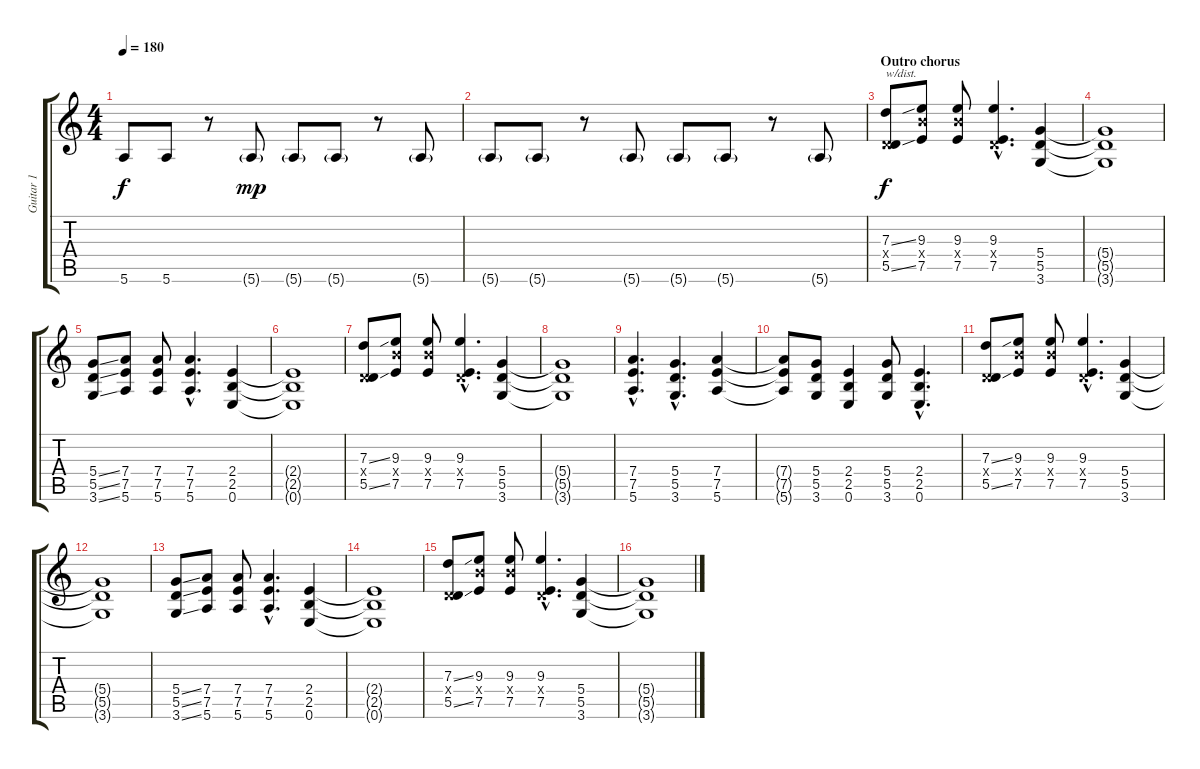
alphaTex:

\track ("Guitar 1" "Guitar 1") {instrument overdrivenguitar}
\staff {score tabs}
\tuning (E4 B3 G3 D3 A2 E2) {hide}
\ts (4 4)
\tempo 180
\clef g2
\ks c
5.6.8{dy f} 5.6.8 r.8 5.6{g}.8{dy mp} 5.6{g}.8 5.6{g}.8 r.8 5.6{g}.8 |
5.6{g}.8 5.6{g}.8 r.8 5.6{g}.8 5.6{g}.8 5.6{g}.8 r.8 5.6{g}.8 |
\section ("" "Outro chorus")
(7.3{ss} 0.4{x} 5.5{ss}).8{txt "w/dist." dy f instrument distortionguitar} (9.3 9.4{x} 7.5).8 (9.3 9.4{x} 7.5).8 (9.3{hac} 0.4{hac x} 7.5{hac}).4{d} (5.4 5.5 3.6).4 |
(5.4{t} 5.5{t} 3.6{t}).1 |
(5.4{ss} 5.5{ss} 3.6{ss}).8 (7.4 7.5 5.6).8 (7.4 7.5 5.6).8 (7.4{hac} 7.5{hac} 5.6{hac}).4{d} (2.4 2.5 0.6).4 |
(2.4{t} 2.5{t} 0.6{t}).1 |
(7.3{ss} 0.4{x} 5.5{ss}).8 (9.3 9.4{x} 7.5).8 (9.3 9.4{x} 7.5).8 (9.3{hac} 0.4{hac x} 7.5{hac}).4{d} (5.4 5.5 3.6).4 |
(5.4{t} 5.5{t} 3.6{t}).1 |
(7.4{hac} 7.5{hac} 5.6{hac}).4{d} (5.4{hac} 5.5{hac} 3.6{hac}).4{d} (7.4 7.5 5.6).4 |
(7.4{t} 7.5{t} 5.6{t}).8 (5.4 5.5 3.6).8 (2.4 2.5 0.6).4 (5.4 5.5 3.6).8 (2.4{hac} 2.5{hac} 0.6{hac}).4{d} |
(7.3{ss} 0.4{x} 5.5{ss}).8 (9.3 9.4{x} 7.5).8 (9.3 9.4{x} 7.5).8 (9.3{hac} 0.4{hac x} 7.5{hac}).4{d} (5.4 5.5 3.6).4 |
(5.4{t} 5.5{t} 3.6{t}).1 |
(5.4{ss} 5.5{ss} 3.6{ss}).8 (7.4 7.5 5.6).8 (7.4 7.5 5.6).8 (7.4{hac} 7.5{hac} 5.6{hac}).4{d} (2.4 2.5 0.6).4 |
(2.4{t} 2.5{t} 0.6{t}).1 |
(7.3{ss} 0.4{x} 5.5{ss}).8 (9.3 9.4{x} 7.5).8 (9.3 9.4{x} 7.5).8 (9.3{hac} 0.4{hac x} 7.5{hac}).4{d} (5.4 5.5 3.6).4 |
(5.4{t} 5.5{t} 3.6{t}).1
